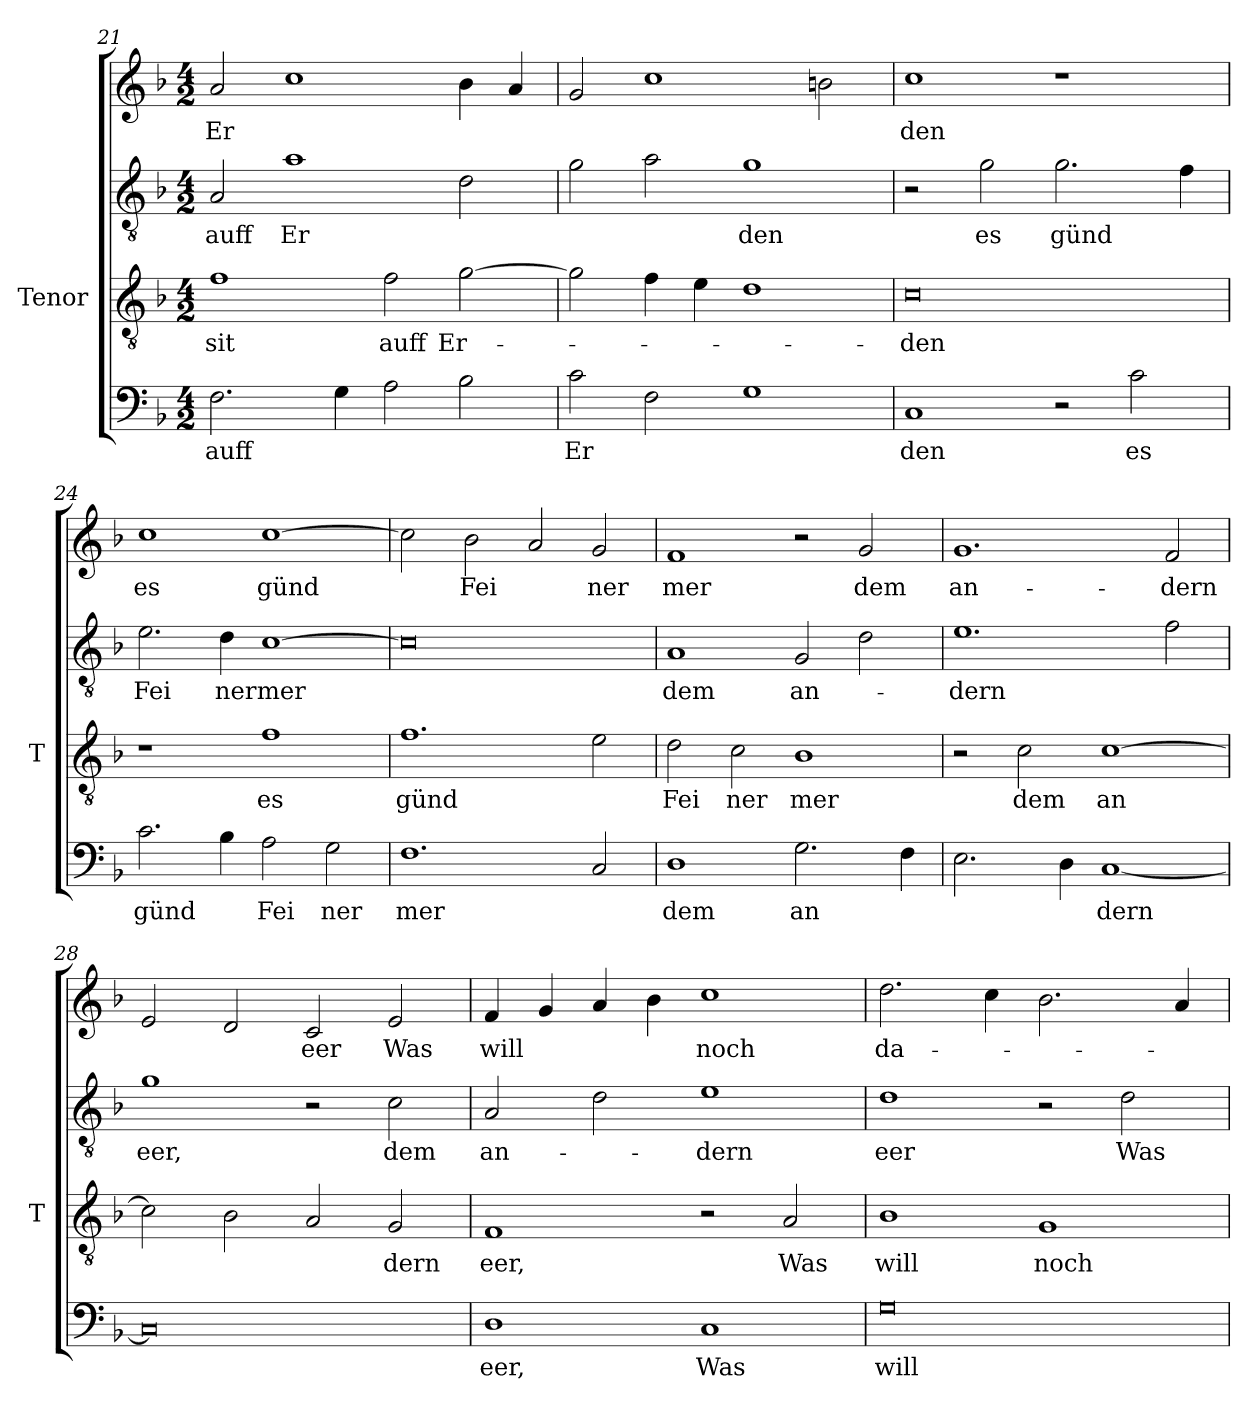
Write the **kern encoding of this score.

**kern	**text	**kern	**text	**kern	**text	**kern	**text
*part4	*part4	*part3	*part3	*part2	*part2	*part1	*part1
*staff4	*staff4	*staff3	*staff3	*staff2	*staff2	*staff1	*staff1
*	*	*I"Tenor	*	*	*	*	*
*	*	*I'T	*	*	*	*	*
*clefF4	*	*clefGv2	*	*clefGv2	*	*clefG2	*
*k[b-]	*	*k[b-]	*	*k[b-]	*	*k[b-]	*
*M4/2	*	*M4/2	*	*M4/2	*	*M4/2	*
=21	=21	=21	=21	=21	=21	=21	=21
!	!LO:LY:b	!	!LO:LY:b	!	!LO:LY:b	!	!LO:LY:b
2.F\	auff	1f	sit	2A/	auff	2a/	Er
!	!	!	!	!	!LO:LY:b	!	!
.	.	.	.	1a	Er	1cc	.
4G\	.	.	.	.	.	.	.
!	!	!	!LO:LY:b	!	!	!	!
2A\	.	2f\	auff	.	.	.	.
!	!	!	!LO:LY:b	!	!	!	!
2B-\	.	[2g\	Er-	2d\	.	4b-\	.
.	.	.	.	.	.	4a/	.
=22	=22	=22	=22	=22	=22	=22	=22
!	!LO:LY:b	!	!	!	!	!	!
2c\	Er	2g\]	.	2g\	.	2g/	.
2F\	.	4f\	.	2a\	.	1cc	.
.	.	4e\	.	.	.	.	.
!	!	!	!	!	!LO:LY:b	!	!
1G	.	1d	.	1g	den	.	.
.	.	.	.	.	.	2bn\	.
=23	=23	=23	=23	=23	=23	=23	=23
!	!LO:LY:b	!	!LO:LY:b	!	!	!	!LO:LY:b
1C	den	0c	-den	2r	.	1cc	den
!	!	!	!	!	!LO:LY:b	!	!
.	.	.	.	2g\	es	.	.
!	!	!	!	!	!LO:LY:b	!	!
2r	.	.	.	2.g\	günd	1r	.
!	!LO:LY:b	!	!	!	!	!	!
2c\	es	.	.	.	.	.	.
.	.	.	.	4f\	.	.	.
=24	=24	=24	=24	=24	=24	=24	=24
!	!LO:LY:b	!	!	!	!LO:LY:b	!	!LO:LY:b
2.c\	günd	1r	.	2.e\	Fei	1cc	es
!	!	!	!	!	!LO:LY:b	!	!
4B-\	.	.	.	4d\	ner	.	.
!	!LO:LY:b	!	!LO:LY:b	!	!LO:LY:b	!	!LO:LY:b
2A\	Fei	1f	es	[1c	mer	[1cc	günd
!	!LO:LY:b	!	!	!	!	!	!
2G\	ner	.	.	.	.	.	.
=25	=25	=25	=25	=25	=25	=25	=25
!	!LO:LY:b	!	!LO:LY:b	!	!	!	!
1.F	mer	1.f	günd	0c]	.	2cc\]	.
!	!	!	!	!	!	!	!LO:LY:b
.	.	.	.	.	.	2b-\	Fei
.	.	.	.	.	.	2a/	.
!	!	!	!	!	!	!	!LO:LY:b
2C/	.	2e\	.	.	.	2g/	ner
!!LO:LB:g=z
=26	=26	=26	=26	=26	=26	=26	=26
!	!LO:LY:b	!	!LO:LY:b	!	!LO:LY:b	!	!LO:LY:b
1D	dem	2d\	Fei	1A	dem	1f	mer
!	!	!	!LO:LY:b	!	!	!	!
.	.	2c\	ner	.	.	.	.
!	!LO:LY:b	!	!LO:LY:b	!	!LO:LY:b	!	!
2.G\	an	1B-	mer	2G/	an-	2r	.
!	!	!	!	!	!	!	!LO:LY:b
.	.	.	.	2d\	.	2g/	dem
4F\	.	.	.	.	.	.	.
=27	=27	=27	=27	=27	=27	=27	=27
!	!	!	!	!	!LO:LY:b	!	!LO:LY:b
2.E\	.	2r	.	1.e	-dern	1.g	an-
!	!	!	!LO:LY:b	!	!	!	!
.	.	2c\	dem	.	.	.	.
4D\	.	.	.	.	.	.	.
!	!LO:LY:b	!	!LO:LY:b	!	!	!	!
[1C	dern	[1c	an	.	.	.	.
!	!	!	!	!	!	!	!LO:LY:b
.	.	.	.	2f\	.	2f/	-dern
=28	=28	=28	=28	=28	=28	=28	=28
!	!	!	!	!	!LO:LY:b	!	!
0C]	.	2c\]	.	1g	eer,	2e/	.
.	.	2B-\	.	.	.	2d/	.
!	!	!	!	!	!	!	!LO:LY:b
.	.	2A/	.	2r	.	2c/	eer
!	!	!	!LO:LY:b	!	!LO:LY:b	!	!LO:LY:b
.	.	2G/	dern	2c\	dem	2e/	Was
=29	=29	=29	=29	=29	=29	=29	=29
!	!LO:LY:b	!	!LO:LY:b	!	!LO:LY:b	!	!LO:LY:b
1D	eer,	1F	eer,	2A/	an-	4f/	will
.	.	.	.	.	.	4g/	.
.	.	.	.	2d\	.	4a/	.
.	.	.	.	.	.	4b-\	.
!	!LO:LY:b	!	!	!	!LO:LY:b	!	!LO:LY:b
1C	Was	2r	.	1e	-dern	1cc	noch
!	!	!	!LO:LY:b	!	!	!	!
.	.	2A/	Was	.	.	.	.
=30	=30	=30	=30	=30	=30	=30	=30
!	!LO:LY:b	!	!LO:LY:b	!	!LO:LY:b	!	!LO:LY:b
0G	will	1B-	will	1d	eer	2.dd\	da-
.	.	.	.	.	.	4cc\	.
!	!	!	!LO:LY:b	!	!	!	!
.	.	1G	noch	2r	.	2.b-\	.
!	!	!	!	!	!LO:LY:b	!	!
.	.	.	.	2d\	Was	.	.
.	.	.	.	.	.	4a/	.
=	=	=	=	=	=	=	=
*-	*-	*-	*-	*-	*-	*-	*-
